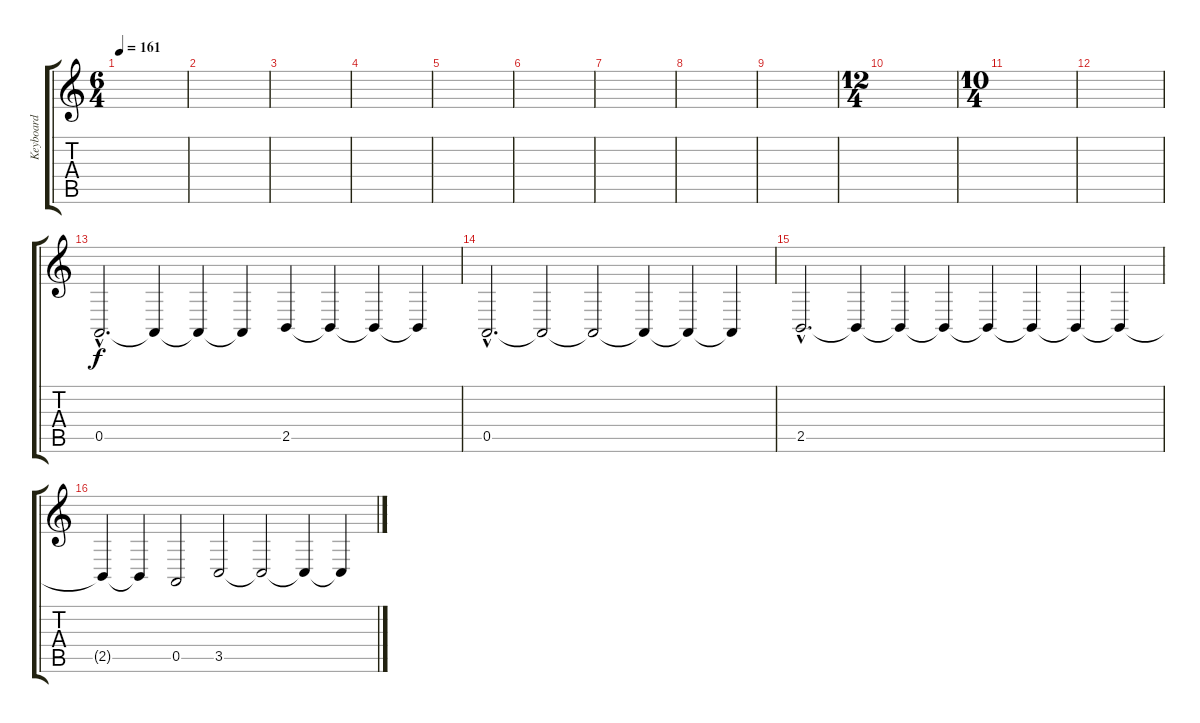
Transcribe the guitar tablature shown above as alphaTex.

\track ("Keyboard" "Keyboard") {instrument lead7fifths}
\staff {score tabs}
\tuning (E4 B3 G3 D3 A2 E2) {hide}
\ts (6 4)
\tempo 161
\clef g2
\ks c
|
|
|
|
|
|
|
|
|
\ts (12 4)
|
\ts (10 4)
|
|
0.5{hac}.2{d} 0.5{t}.4 0.5{t}.4 0.5{t}.4 2.5.4 2.5{t}.4 2.5{t}.4 2.5{t}.4 |
0.5{hac}.2{d} 0.5{t}.2 0.5{t}.2 0.5{t}.4 0.5{t}.4 0.5{t}.4 |
2.5{hac}.2{d} 2.5{t}.4 2.5{t}.4 2.5{t}.4 2.5{t}.4 2.5{t}.4 2.5{t}.4 2.5{t}.4 |
2.5{t}.4 2.5{t}.4 0.5.2 3.5.2 3.5{t}.2 3.5{t}.4 3.5{t}.4
